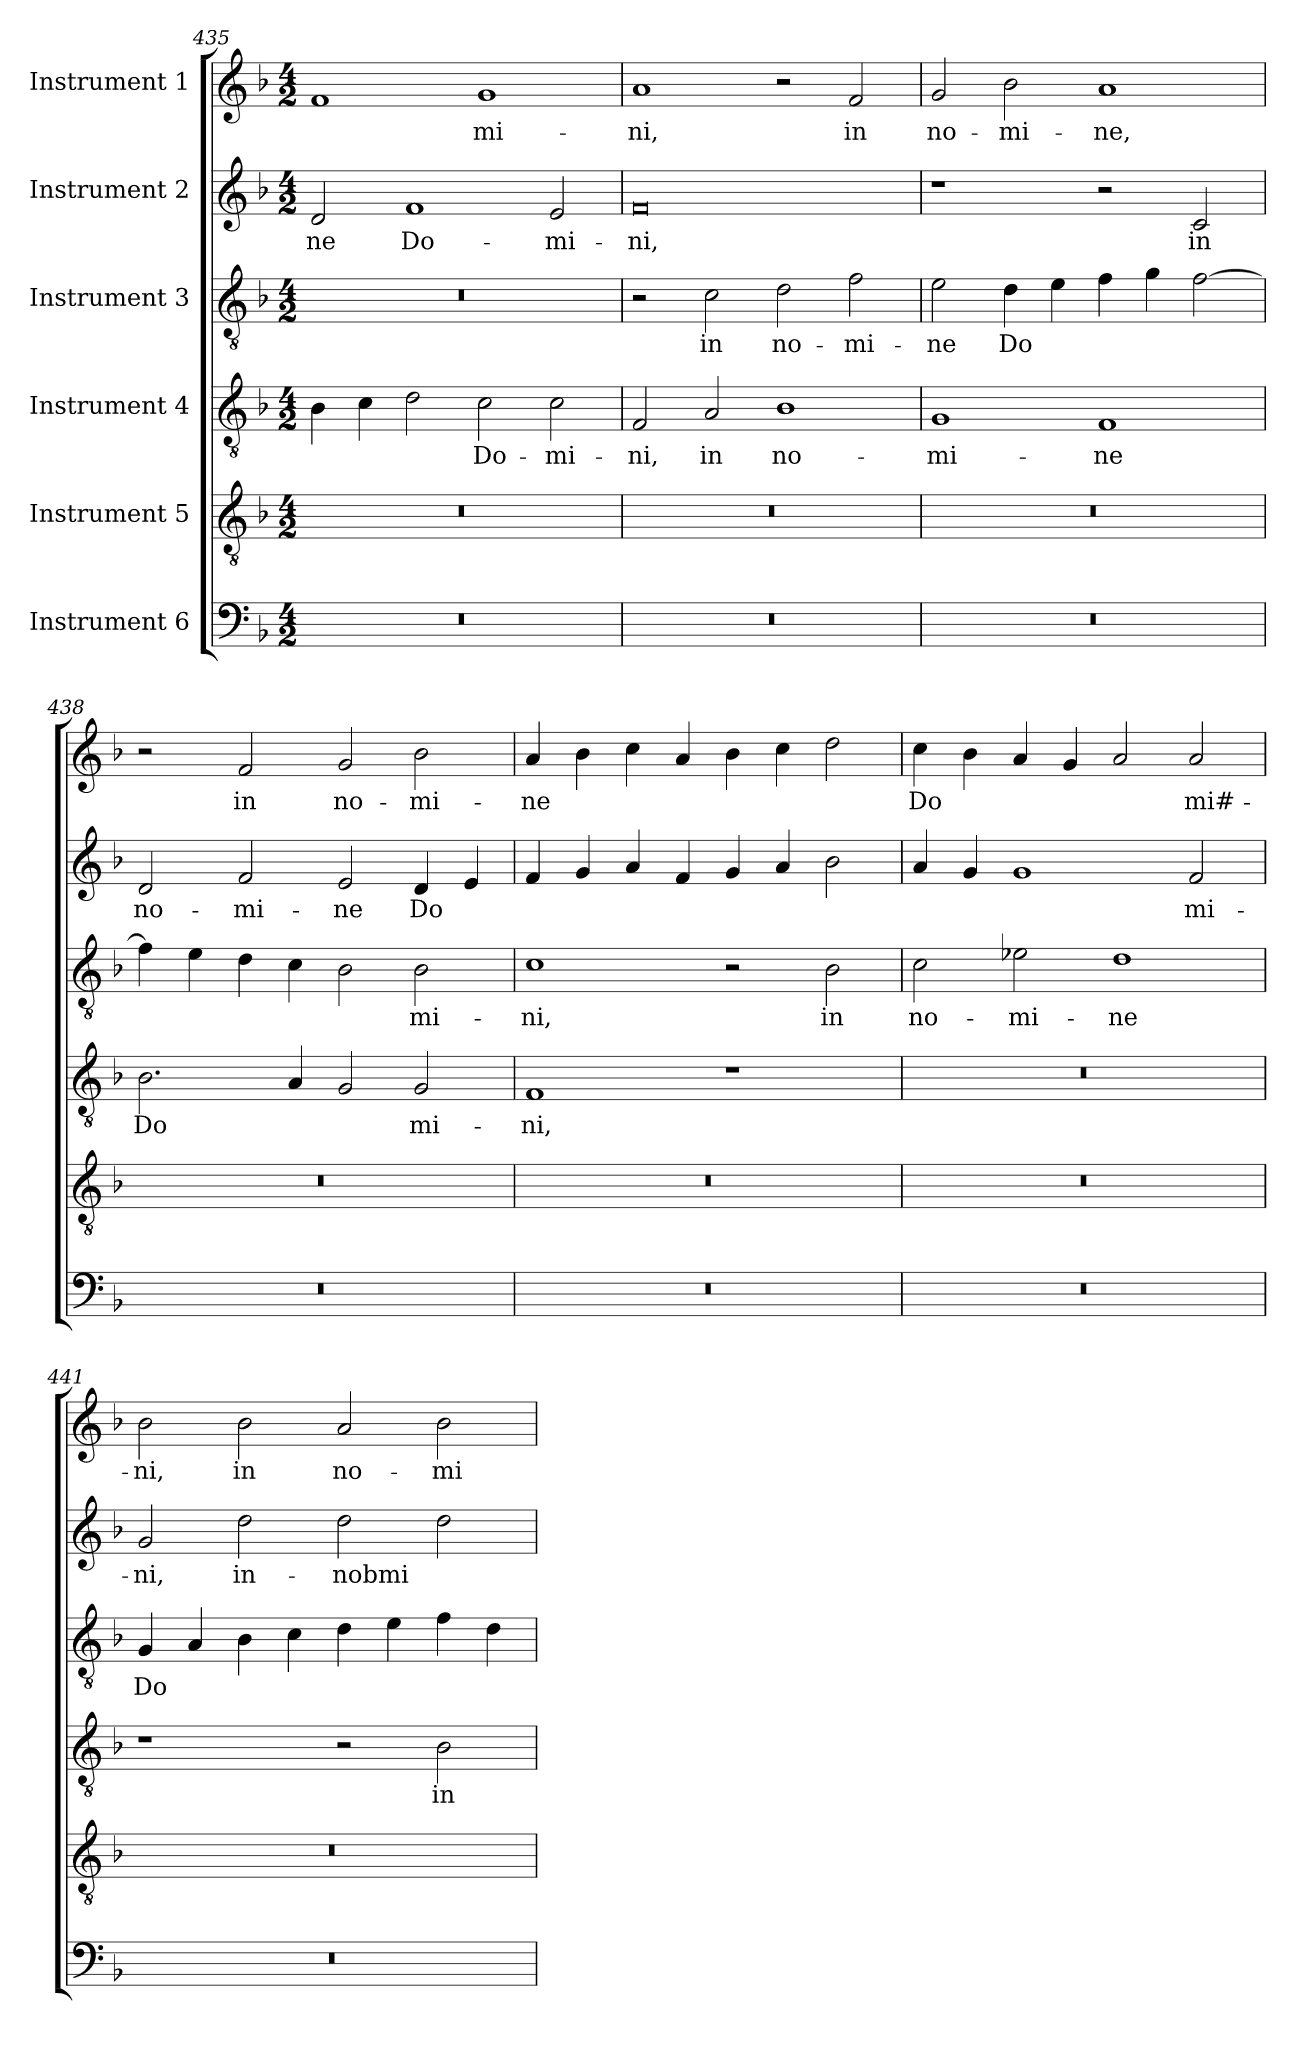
**kern	**kern	**kern	**text	**kern	**text	**kern	**text	**kern	**text
*part6	*part5	*part4	*part4	*part3	*part3	*part2	*part2	*part1	*part1
*staff6	*staff5	*staff4	*staff4	*staff3	*staff3	*staff2	*staff2	*staff1	*staff1
*I"Instrument 6	*I"Instrument 5	*I"Instrument 4	*	*I"Instrument 3	*	*I"Instrument 2	*	*I"Instrument 1	*
!!LO:LB:g=z
*clefF4	*clefGv2	*clefGv2	*	*clefGv2	*	*clefG2	*	*clefG2	*
*k[b-]	*k[b-]	*k[b-]	*	*k[b-]	*	*k[b-]	*	*k[b-]	*
*F:	*F:	*F:	*	*F:	*	*F:	*	*F:	*
*M4/2	*M4/2	*M4/2	*	*M4/2	*	*M4/2	*	*M4/2	*
=435	=435	=435	=435	=435	=435	=435	=435	=435	=435
!	!	!	!LO:LY:b:cj	!	!	!	!LO:LY:b:cj	!	!LO:LY:b:cj
0r	0r	4B-\	.	0r	.	2d/	-ne	1f	--
!	!	!	!LO:LY:b:cj	!	!	!	!	!	!
.	.	4c\	.	.	.	.	.	.	.
!	!	!	!LO:LY:b:cj	!	!	!	!LO:LY:b:cj	!	!
.	.	2d\	.	.	.	1f	Do-	.	.
!	!	!	!LO:LY:b:cj	!	!	!	!	!	!LO:LY:b:cj
.	.	2c\	Do-	.	.	.	.	1g	-mi-
!	!	!	!LO:LY:b:cj	!	!	!	!LO:LY:b:cj	!	!
.	.	2c\	-mi-	.	.	2e/	-mi-	.	.
=436	=436	=436	=436	=436	=436	=436	=436	=436	=436
!	!	!	!LO:LY:b:cj	!	!	!	!LO:LY:b:cj	!	!LO:LY:b:cj
0r	0r	2F/	-ni,	2r	.	0f	-ni,	1a	-ni,
!	!	!	!LO:LY:b:cj	!	!LO:LY:b:cj	!	!	!	!
.	.	2A/	in	2c\	in	.	.	.	.
!	!	!	!LO:LY:b:cj	!	!LO:LY:b:cj	!	!	!	!
.	.	1B-	no-	2d\	no-	.	.	2r	.
!	!	!	!	!	!LO:LY:b:cj	!	!	!	!LO:LY:b:cj
.	.	.	.	2f\	-mi-	.	.	2f/	in
=437	=437	=437	=437	=437	=437	=437	=437	=437	=437
!	!	!	!LO:LY:b:cj	!	!LO:LY:b:cj	!	!	!	!LO:LY:b:cj
0r	0r	1G	-mi-	2e\	-ne	1r	.	2g/	no-
!	!	!	!	!	!LO:LY:b:cj	!	!	!	!LO:LY:b:cj
.	.	.	.	4d\	Do-	.	.	2b-\	-mi-
!	!	!	!	!	!LO:LY:b:cj	!	!	!	!
.	.	.	.	4e\	--	.	.	.	.
!	!	!	!LO:LY:b:cj	!	!LO:LY:b:cj	!	!	!	!LO:LY:b:cj
.	.	1F	-ne	4f\	--	2r	.	1a	-ne,
!	!	!	!	!	!LO:LY:b:cj	!	!	!	!
.	.	.	.	4g\	--	.	.	.	.
!	!	!	!	!	!LO:LY:b:cj	!	!LO:LY:b:cj	!	!
.	.	.	.	[>2f\	--	2c/	in	.	.
=438	=438	=438	=438	=438	=438	=438	=438	=438	=438
!	!	!	!LO:LY:b:cj	!	!LO:LY:b:cj	!	!LO:LY:b:cj	!	!
0r	0r	2.B-\	Do-	4f\]	--	2d/	no-	2r	.
!	!	!	!	!	!LO:LY:b:cj	!	!	!	!
.	.	.	.	4e\	--	.	.	.	.
!	!	!	!	!	!LO:LY:b:cj	!	!LO:LY:b:cj	!	!LO:LY:b:cj
.	.	.	.	4d\	--	2f/	-mi-	2f/	in
!	!	!	!LO:LY:b:cj	!	!LO:LY:b:cj	!	!	!	!
.	.	4A/	--	4c\	--	.	.	.	.
!	!	!	!LO:LY:b:cj	!	!LO:LY:b:cj	!	!LO:LY:b:cj	!	!LO:LY:b:cj
.	.	2G/	--	2B-\	--	2e/	-ne	2g/	no-
!	!	!	!LO:LY:b:cj	!	!LO:LY:b:cj	!	!LO:LY:b:cj	!	!LO:LY:b:cj
.	.	2G/	-mi-	2B-\	-mi-	4d/	Do-	2b-\	-mi-
!	!	!	!	!	!	!	!LO:LY:b:cj	!	!
.	.	.	.	.	.	4e/	--	.	.
=439	=439	=439	=439	=439	=439	=439	=439	=439	=439
!	!	!	!LO:LY:b:cj	!	!LO:LY:b:cj	!	!LO:LY:b:cj	!	!LO:LY:b:cj
0r	0r	1F	-ni,	1c	-ni,	4f/	--	4a/	-ne
!	!	!	!	!	!	!	!LO:LY:b:cj	!	!LO:LY:b:cj
.	.	.	.	.	.	4g/	--	4b-\	.
!	!	!	!	!	!	!	!LO:LY:b:cj	!	!LO:LY:b:cj
.	.	.	.	.	.	4a/	--	4cc\	.
!	!	!	!	!	!	!	!LO:LY:b:cj	!	!LO:LY:b:cj
.	.	.	.	.	.	4f/	--	4a/	.
!	!	!	!	!	!	!	!LO:LY:b:cj	!	!LO:LY:b:cj
.	.	1r	.	2r	.	4g/	--	4b-\	.
!	!	!	!	!	!	!	!LO:LY:b:cj	!	!LO:LY:b:cj
.	.	.	.	.	.	4a/	--	4cc\	.
!	!	!	!	!	!LO:LY:b:cj	!	!LO:LY:b:cj	!	!LO:LY:b:cj
.	.	.	.	2B-\	in	2b-\	--	2dd\	.
=440	=440	=440	=440	=440	=440	=440	=440	=440	=440
!	!	!	!	!	!LO:LY:b:cj	!	!LO:LY:b:cj	!	!LO:LY:b:cj
0r	0r	0r	.	2c\	no-	4a/	--	4cc\	Do-
!	!	!	!	!	!	!	!LO:LY:b:cj	!	!LO:LY:b:cj
.	.	.	.	.	.	4g/	--	4b-\	--
!	!	!	!	!	!LO:LY:b:cj	!	!LO:LY:b:cj	!	!LO:LY:b:cj
.	.	.	.	2e-\	-mi-	1g	--	4a/	--
!	!	!	!	!	!	!	!	!	!LO:LY:b:cj
.	.	.	.	.	.	.	.	4g/	--
!	!	!	!	!	!LO:LY:b:cj	!	!	!	!LO:LY:b:cj
.	.	.	.	1d	-ne	.	.	2a/	--
!	!	!	!	!	!	!	!LO:LY:b:cj	!	!LO:LY:b:cj
.	.	.	.	.	.	2f/	-mi-	2a/	-mi#-
=441	=441	=441	=441	=441	=441	=441	=441	=441	=441
!	!	!	!	!	!LO:LY:b:cj	!	!LO:LY:b:cj	!	!LO:LY:b:cj
0r	0r	1r	.	4G/	Do-	2g/	-ni,	2b-\	-ni,
!	!	!	!	!	!LO:LY:b:cj	!	!	!	!
.	.	.	.	4A/	--	.	.	.	.
!	!	!	!	!	!LO:LY:b:cj	!	!LO:LY:b:cj	!	!LO:LY:b:cj
.	.	.	.	4B-\	--	2dd\	in-	2b-\	in
!	!	!	!	!	!LO:LY:b:cj	!	!	!	!
.	.	.	.	4c\	--	.	.	.	.
!	!	!	!	!	!LO:LY:b:cj	!	!LO:LY:b:cj	!	!LO:LY:b:cj
.	.	2r	.	4d\	--	2dd\	-nobmi-	2a/	no-
!	!	!	!	!	!LO:LY:b:cj	!	!	!	!
.	.	.	.	4e\	--	.	.	.	.
!	!	!	!LO:LY:b:cj	!	!LO:LY:b:cj	!	!LO:LY:b:cj	!	!LO:LY:b:cj
.	.	2B-\	in	4f\	--	2dd\	--	2b-\	-mi-
!	!	!	!	!	!LO:LY:b:cj	!	!	!	!
.	.	.	.	4d\	--	.	.	.	.
=	=	=	=	=	=	=	=	=	=
*-	*-	*-	*-	*-	*-	*-	*-	*-	*-
